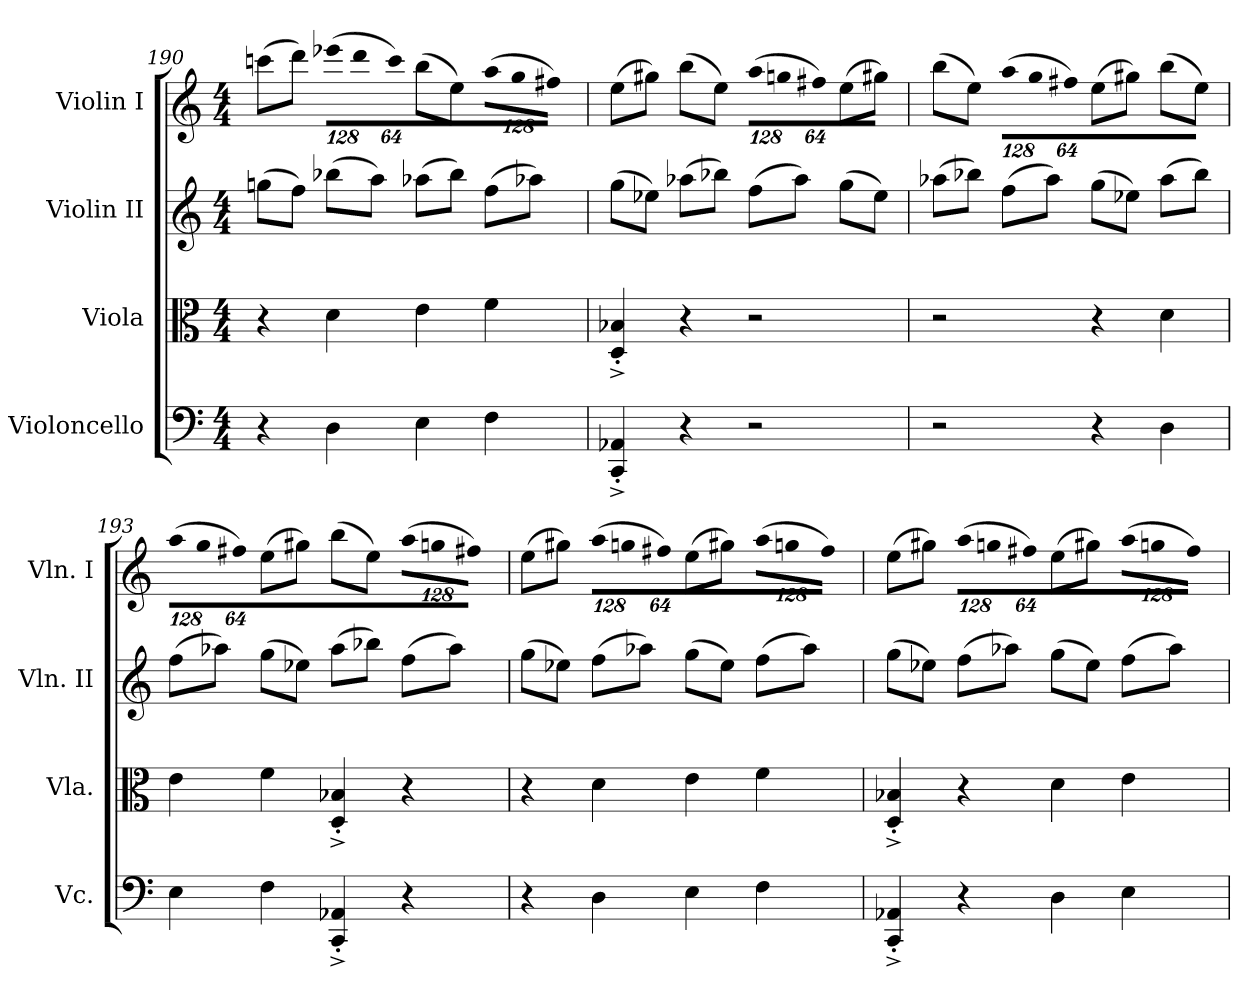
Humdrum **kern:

**kern	**kern	**kern	**kern
*part4	*part3	*part2	*part1
*staff4	*staff3	*staff2	*staff1
*I"Violoncello	*I"Viola	*I"Violin II	*I"Violin I
*I'Vc.	*I'Vla.	*I'Vln. II	*I'Vln. I
*clefF4	*clefC3	*clefG2	*clefG2
*k[]	*k[]	*k[]	*k[]
*C:	*C:	*C:	*C:
*M4/4	*M4/4	*M4/4	*M4/4
=190	=190	=190	=190
4r	4r	(8ggni\L	(8cccni\L
.	.	8ffi\J)	8dddi\J)
*	*	*	*Xbrackettup
!	!	!	!LO:N:vis=8
4Di\	4di\	(8bb-Xi\L	(1024%85eee-Xi\L
!	!	!	!LO:N:vis=8
.	.	.	1024%85dddi\
.	.	8aai\J)	.
!	!	!	!LO:N:vis=8
.	.	.	512%43ccci\J)
4Ei\	4ei\	(8aa-Xi\L	(8bbi\L
.	.	8bb-i\J)	8eei\J)
!	!	!	!LO:N:vis=8
4Fi\	4fi\	(8ffi\L	(1024%85aai\L
!	!	!	!LO:N:vis=8
.	.	.	1024%85ggi\
.	.	8aa-Xi\J)	.
!	!	!	!LO:N:vis=8
.	.	.	512%43ff#Xi\J)
=191	=191	=191	=191
4CCi/'^ 4AA-Xi'^	4Di/'^ 4B-Xi'^	(8ggi\L	(8eei\L
.	.	8ee-Xi\J)	8gg#Xi\J)
4r	4r	(8aa-Xi\L	(8bbi\L
.	.	8bb-Xi\J)	8eei\J)
!	!	!	!LO:N:vis=8
2r	2r	(8ffi\L	(1024%85aai\L
!	!	!	!LO:N:vis=8
.	.	.	1024%85ggni\
.	.	8aa-i\J)	.
!	!	!	!LO:N:vis=8
.	.	.	512%43ff#Xi\J)
.	.	(8ggi\L	(8eei\L
.	.	8ee-i\J)	8gg#Xi\J)
!!LO:PB:g=z
=192	=192	=192	=192
2r	2r	(8aa-Xi\L	(8bbi\L
.	.	8bb-Xi\J)	8eei\J)
!	!	!	!LO:N:vis=8
.	.	(8ffi\L	(1024%85aai\L
!	!	!	!LO:N:vis=8
.	.	.	1024%85ggi\
.	.	8aa-i\J)	.
!	!	!	!LO:N:vis=8
.	.	.	512%43ff#Xi\J)
4r	4r	(8ggi\L	(8eei\L
.	.	8ee-Xi\J)	8gg#Xi\J)
4Di\	4di\	(8aa-i\L	(8bbi\L
.	.	8bb-i\J)	8eei\J)
=193	=193	=193	=193
!	!	!	!LO:N:vis=8
4Ei\	4ei\	(8ffi\L	(1024%85aai\L
!	!	!	!LO:N:vis=8
.	.	.	1024%85ggi\
.	.	8aa-Xi\J)	.
!	!	!	!LO:N:vis=8
.	.	.	512%43ff#Xi\J)
4Fi\	4fi\	(8ggi\L	(8eei\L
.	.	8ee-Xi\J)	8gg#Xi\J)
4CCi/'^ 4AA-Xi'^	4Di/'^ 4B-Xi'^	(8aa-i\L	(8bbi\L
.	.	8bb-Xi\J)	8eei\J)
!	!	!	!LO:N:vis=8
4r	4r	(8ffi\L	(1024%85aai\L
!	!	!	!LO:N:vis=8
.	.	.	1024%85ggni\
.	.	8aa-i\J)	.
!	!	!	!LO:N:vis=8
.	.	.	512%43ff#Xi\J)
=194	=194	=194	=194
4r	4r	(8ggi\L	(8eei\L
.	.	8ee-Xi\J)	8gg#Xi\J)
!	!	!	!LO:N:vis=8
4Di\	4di\	(8ffi\L	(1024%85aai\L
!	!	!	!LO:N:vis=8
.	.	.	1024%85ggni\
.	.	8aa-Xi\J)	.
!	!	!	!LO:N:vis=8
.	.	.	512%43ff#Xi\J)
4Ei\	4ei\	(8ggi\L	(8eei\L
.	.	8ee-i\J)	8gg#Xi\J)
!	!	!	!LO:N:vis=8
4Fi\	4fi\	(8ffi\L	(1024%85aai\L
!	!	!	!LO:N:vis=8
.	.	.	1024%85ggni\
.	.	8aa-i\J)	.
!	!	!	!LO:N:vis=8
.	.	.	512%43ff#i\J)
=195	=195	=195	=195
4CCi/'^ 4AA-Xi'^	4Di/'^ 4B-Xi'^	(8ggi\L	(8eei\L
.	.	8ee-Xi\J)	8gg#Xi\J)
!	!	!	!LO:N:vis=8
4r	4r	(8ffi\L	(1024%85aai\L
!	!	!	!LO:N:vis=8
.	.	.	1024%85ggni\
.	.	8aa-Xi\J)	.
!	!	!	!LO:N:vis=8
.	.	.	512%43ff#Xi\J)
4Di\	4di\	(8ggi\L	(8eei\L
.	.	8ee-i\J)	8gg#Xi\J)
!	!	!	!LO:N:vis=8
4Ei\	4ei\	(8ffi\L	(1024%85aai\L
!	!	!	!LO:N:vis=8
.	.	.	1024%85ggni\
.	.	8aa-i\J)	.
!	!	!	!LO:N:vis=8
.	.	.	512%43ff#i\J)
=	=	=	=
*-	*-	*-	*-
